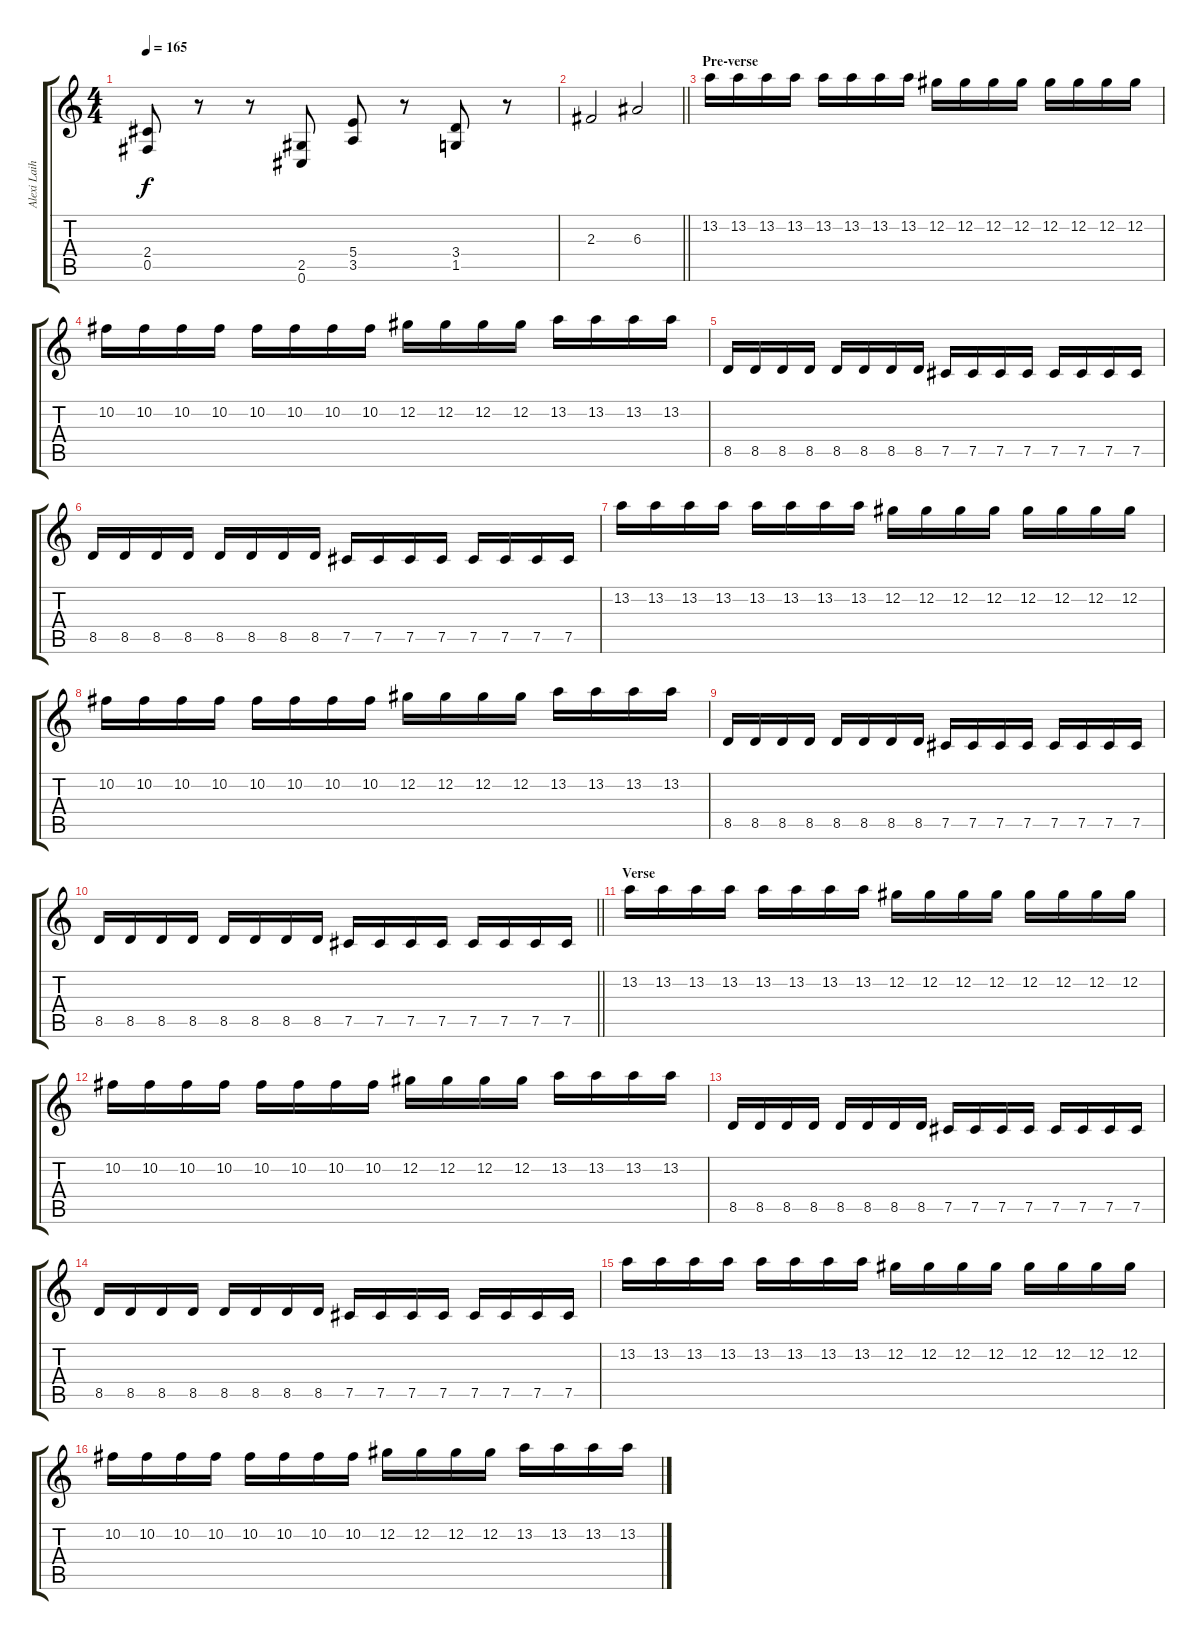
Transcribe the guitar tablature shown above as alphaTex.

\track ("Alexi Laiho" "Alexi Laih") {instrument distortionguitar}
\staff {score tabs}
\tuning (Db4 Ab3 E3 B2 Gb2 Db2) {hide}
\ts (4 4)
\tempo 165
\clef g2
\ks c
(2.4 0.5).8{dy f} r.8 r.8 (2.5 0.6).8 (5.4 3.5).8 r.8 (3.4 1.5).8 r.8 |
\barLineRight lightlight
2.3.2 6.3.2 |
\section ("" "Pre-verse")
13.2.16 13.2.16 13.2.16 13.2.16 13.2.16 13.2.16 13.2.16 13.2.16 12.2.16 12.2.16 12.2.16 12.2.16 12.2.16 12.2.16 12.2.16 12.2.16 |
10.2.16 10.2.16 10.2.16 10.2.16 10.2.16 10.2.16 10.2.16 10.2.16 12.2.16 12.2.16 12.2.16 12.2.16 13.2.16 13.2.16 13.2.16 13.2.16 |
8.5.16 8.5.16 8.5.16 8.5.16 8.5.16 8.5.16 8.5.16 8.5.16 7.5.16 7.5.16 7.5.16 7.5.16 7.5.16 7.5.16 7.5.16 7.5.16 |
8.5.16 8.5.16 8.5.16 8.5.16 8.5.16 8.5.16 8.5.16 8.5.16 7.5.16 7.5.16 7.5.16 7.5.16 7.5.16 7.5.16 7.5.16 7.5.16 |
13.2.16 13.2.16 13.2.16 13.2.16 13.2.16 13.2.16 13.2.16 13.2.16 12.2.16 12.2.16 12.2.16 12.2.16 12.2.16 12.2.16 12.2.16 12.2.16 |
10.2.16 10.2.16 10.2.16 10.2.16 10.2.16 10.2.16 10.2.16 10.2.16 12.2.16 12.2.16 12.2.16 12.2.16 13.2.16 13.2.16 13.2.16 13.2.16 |
8.5.16 8.5.16 8.5.16 8.5.16 8.5.16 8.5.16 8.5.16 8.5.16 7.5.16 7.5.16 7.5.16 7.5.16 7.5.16 7.5.16 7.5.16 7.5.16 |
\barLineRight lightlight
8.5.16 8.5.16 8.5.16 8.5.16 8.5.16 8.5.16 8.5.16 8.5.16 7.5.16 7.5.16 7.5.16 7.5.16 7.5.16 7.5.16 7.5.16 7.5.16 |
\section ("" "Verse")
13.2.16 13.2.16 13.2.16 13.2.16 13.2.16 13.2.16 13.2.16 13.2.16 12.2.16 12.2.16 12.2.16 12.2.16 12.2.16 12.2.16 12.2.16 12.2.16 |
10.2.16 10.2.16 10.2.16 10.2.16 10.2.16 10.2.16 10.2.16 10.2.16 12.2.16 12.2.16 12.2.16 12.2.16 13.2.16 13.2.16 13.2.16 13.2.16 |
8.5.16 8.5.16 8.5.16 8.5.16 8.5.16 8.5.16 8.5.16 8.5.16 7.5.16 7.5.16 7.5.16 7.5.16 7.5.16 7.5.16 7.5.16 7.5.16 |
8.5.16 8.5.16 8.5.16 8.5.16 8.5.16 8.5.16 8.5.16 8.5.16 7.5.16 7.5.16 7.5.16 7.5.16 7.5.16 7.5.16 7.5.16 7.5.16 |
13.2.16 13.2.16 13.2.16 13.2.16 13.2.16 13.2.16 13.2.16 13.2.16 12.2.16 12.2.16 12.2.16 12.2.16 12.2.16 12.2.16 12.2.16 12.2.16 |
10.2.16 10.2.16 10.2.16 10.2.16 10.2.16 10.2.16 10.2.16 10.2.16 12.2.16 12.2.16 12.2.16 12.2.16 13.2.16 13.2.16 13.2.16 13.2.16
